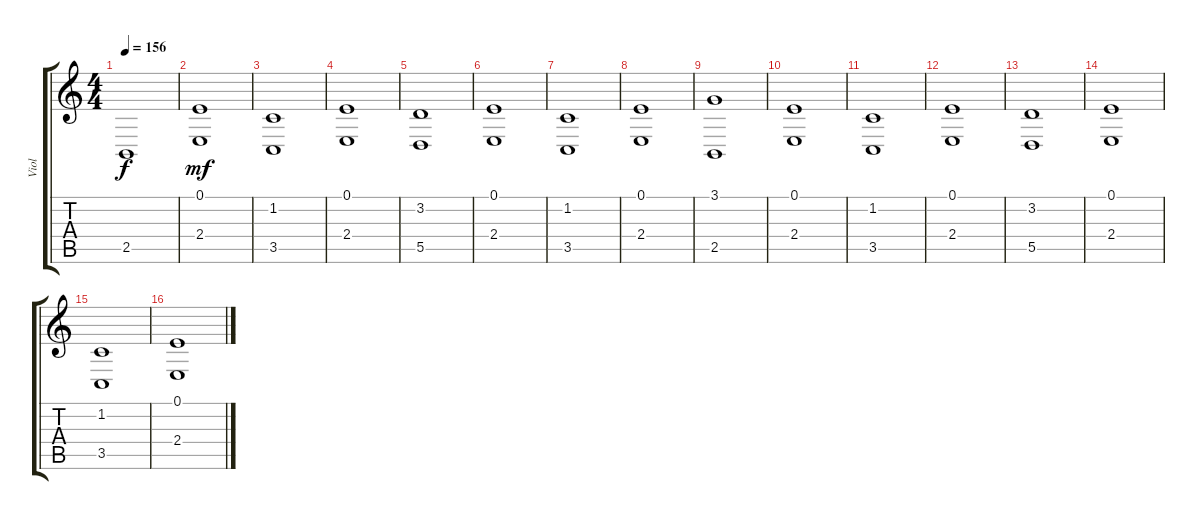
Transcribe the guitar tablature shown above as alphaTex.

\track ("Viol" "Viol") {instrument viola}
\staff {score tabs}
\tuning (E4 B3 G3 D3 A2 E2) {hide}
\ts (4 4)
\tempo 156
\clef g2
\ks c
2.5.1{dy f} |
(0.1 2.4).1{dy mf} |
(1.2 3.5).1 |
(0.1 2.4).1 |
(3.2 5.5).1 |
(0.1 2.4).1 |
(1.2 3.5).1 |
(0.1 2.4).1 |
(3.1 2.5).1 |
\section ("" "")
(0.1 2.4).1 |
(1.2 3.5).1 |
(0.1 2.4).1 |
(3.2 5.5).1 |
(0.1 2.4).1 |
(1.2 3.5).1 |
(0.1 2.4).1
